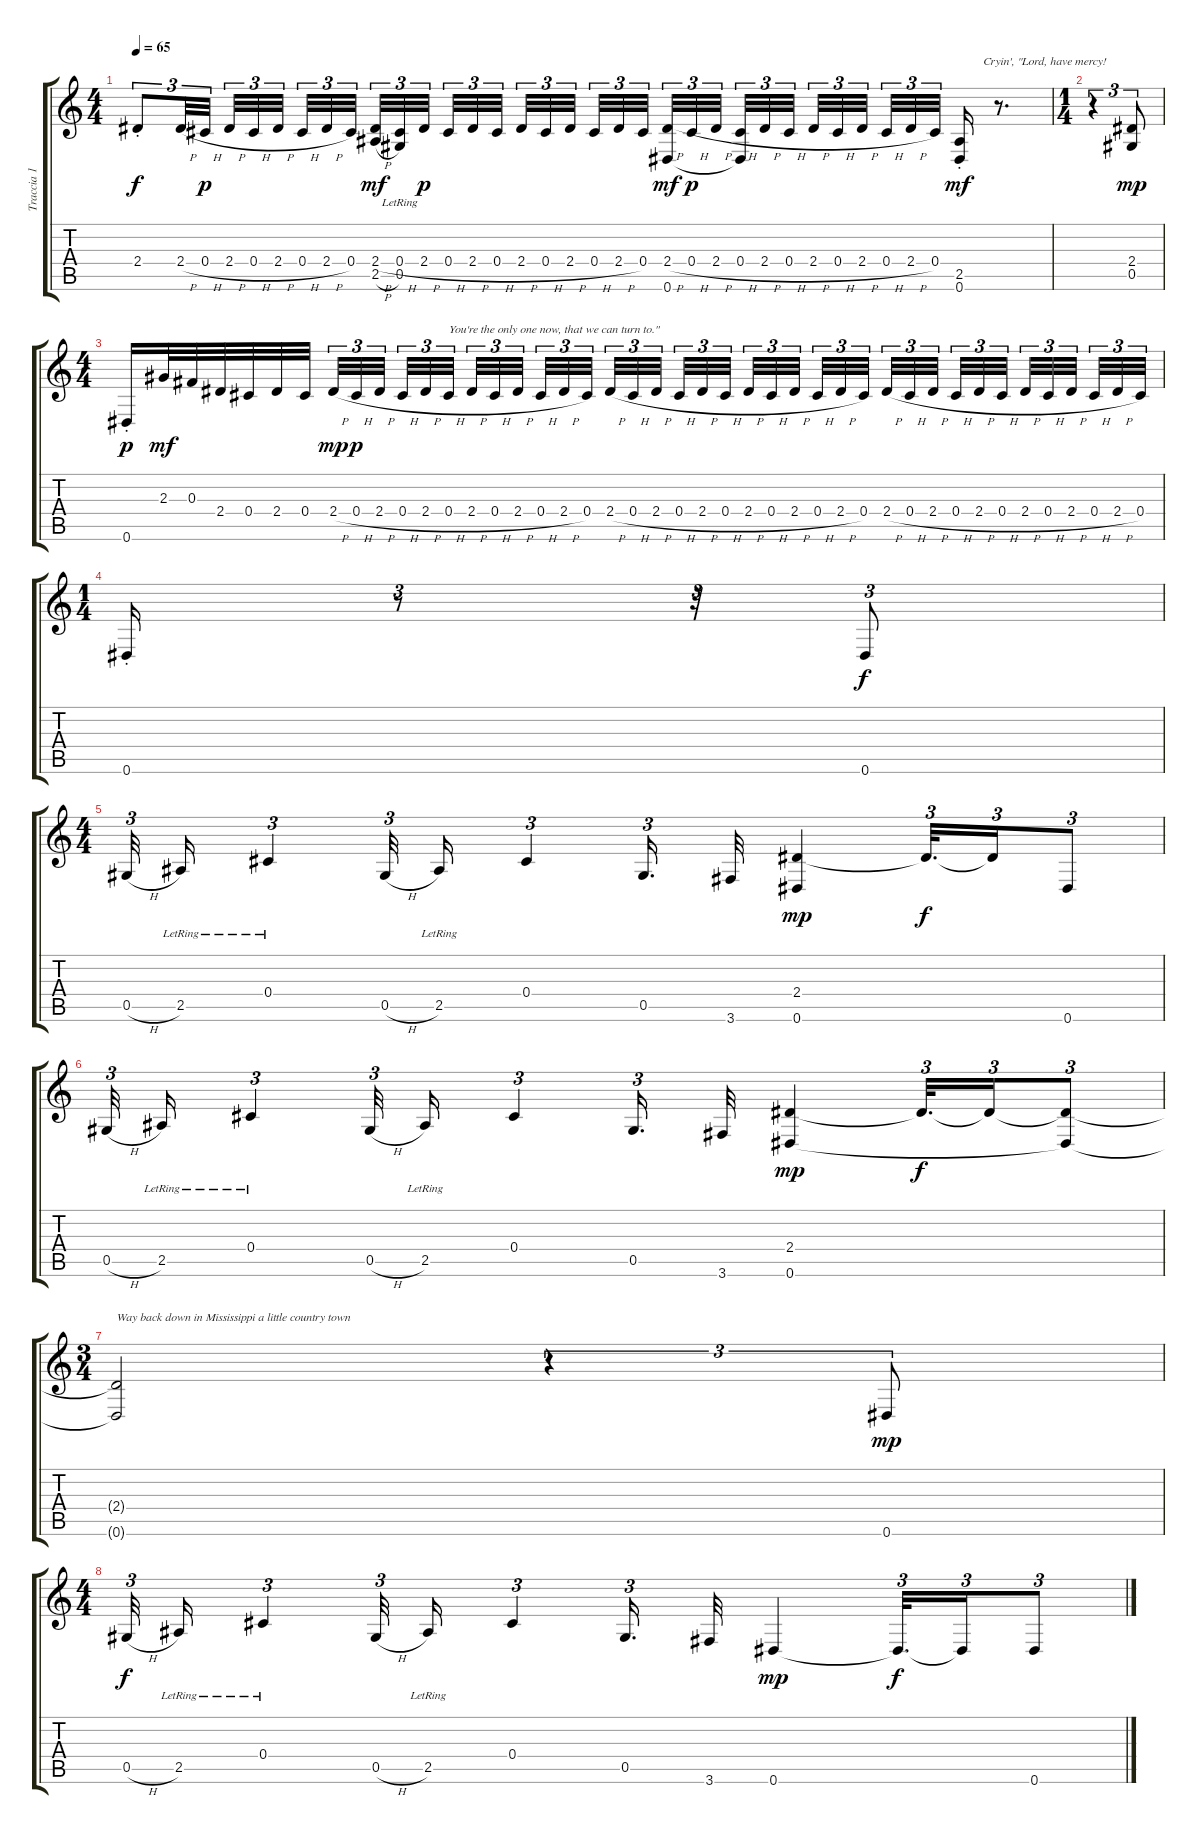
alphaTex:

\track ("Traccia 1" "Traccia 1") {instrument acousticguitarsteel}
\staff {score tabs}
\tuning (Eb4 Bb3 Gb3 Db3 Ab2 Eb2) {hide}
\ts (4 4)
\tempo 65
\clef g2
\ks c
2.4{st}.8{tu (3 2) dy f} 2.4{h}.32{tu (3 2)} 0.4{h}.32{tu (3 2) dy p beam splitsecondary} 2.4{h}.32{tu (3 2)} 0.4{h}.32{tu (3 2)} 2.4{h}.32{tu (3 2) beam splitsecondary} 0.4{h}.32{tu (3 2)} 2.4{h}.32{tu (3 2)} 0.4.32{tu (3 2)} (2.4{h} 2.5{h}).32{tu (3 2) dy mf} (0.4{h} 0.5{lr}).32{tu (3 2)} 2.4{h}.32{tu (3 2) dy p beam splitsecondary} 0.4{h}.32{tu (3 2)} 2.4{h}.32{tu (3 2)} 0.4{h}.32{tu (3 2) beam splitsecondary} 2.4{h}.32{tu (3 2)} 0.4{h}.32{tu (3 2)} 2.4{h}.32{tu (3 2) beam splitsecondary} 0.4{h}.32{tu (3 2)} 2.4{h}.32{tu (3 2)} 0.4.32{tu (3 2)} (2.4{h} 0.6).32{tu (3 2) dy mf} 0.4{h}.32{tu (3 2) dy p} 2.4{h}.32{tu (3 2) beam splitsecondary} (0.4{h} 0.6{t}).32{tu (3 2)} 2.4{h}.32{tu (3 2)} 0.4{h}.32{tu (3 2) beam splitsecondary} 2.4{h}.32{tu (3 2)} 0.4{h}.32{tu (3 2)} 2.4{h}.32{tu (3 2) beam splitsecondary} 0.4{h}.32{tu (3 2)} 2.4{h}.32{tu (3 2)} 0.4.32{tu (3 2)} (2.5{st} 0.6{st}).16{txt "        Cryin', \"Lord, have mercy!" dy mf} r.8{d} |
\ts (1 4)
r.4{tu (3 2)} (2.4 0.5).8{tu (3 2) dy mp} |
\ts (4 4)
0.6{st}.16{dy p} 2.3.32{dy mf} 0.3.32 2.4.32 0.4.32 2.4.32 0.4.32 2.4{h}.32{tu (3 2) dy mp} 0.4{h}.32{tu (3 2) dy p} 2.4{h}.32{tu (3 2) beam splitsecondary} 0.4{h}.32{tu (3 2)} 2.4{h}.32{tu (3 2)} 0.4{h}.32{tu (3 2) txt "You're the only one now, that we can turn to.\"" beam splitsecondary} 2.4{h}.32{tu (3 2)} 0.4{h}.32{tu (3 2)} 2.4{h}.32{tu (3 2) beam splitsecondary} 0.4{h}.32{tu (3 2)} 2.4{h}.32{tu (3 2)} 0.4.32{tu (3 2)} 2.4{h}.32{tu (3 2)} 0.4{h}.32{tu (3 2)} 2.4{h}.32{tu (3 2) beam splitsecondary} 0.4{h}.32{tu (3 2)} 2.4{h}.32{tu (3 2)} 0.4{h}.32{tu (3 2) beam splitsecondary} 2.4{h}.32{tu (3 2)} 0.4{h}.32{tu (3 2)} 2.4{h}.32{tu (3 2) beam splitsecondary} 0.4{h}.32{tu (3 2)} 2.4{h}.32{tu (3 2)} 0.4.32{tu (3 2)} 2.4{h}.32{tu (3 2)} 0.4{h}.32{tu (3 2)} 2.4{h}.32{tu (3 2) beam splitsecondary} 0.4{h}.32{tu (3 2)} 2.4{h}.32{tu (3 2)} 0.4{h}.32{tu (3 2) beam splitsecondary} 2.4{h}.32{tu (3 2)} 0.4{h}.32{tu (3 2)} 2.4{h}.32{tu (3 2) beam splitsecondary} 0.4{h}.32{tu (3 2)} 2.4{h}.32{tu (3 2)} 0.4.32{tu (3 2)} |
\ts (1 4)
0.6{st}.16 r.8{tu (3 2)} r.32{tu (3 2)} 0.6.8{tu (3 2) dy f} |
\ts (4 4)
0.5{h}.32{tu (3 2)} 2.5{lr}.16 0.4{lr}.4{tu (3 2)} 0.5{h}.32{tu (3 2)} 2.5{lr}.16 0.4.4{tu (3 2)} 0.5.16{d tu (3 2)} 3.6.32 (2.4 0.6).4{dy mp} 2.4{t}.32{d tu (3 2) dy f} 2.4{t}.16{tu (3 2)} 0.6.8{tu (3 2)} |
0.5{h}.32{tu (3 2)} 2.5{lr}.16 0.4{lr}.4{tu (3 2)} 0.5{h}.32{tu (3 2)} 2.5{lr}.16 0.4.4{tu (3 2)} 0.5.16{d tu (3 2)} 3.6.32 (2.4 0.6).4{dy mp} 2.4{t}.32{d tu (3 2) dy f} 2.4{t}.16{tu (3 2)} (2.4{t} 0.6{t}).8{tu (3 2)} |
\ts (3 4)
(2.4{t} 0.6{t}).2{txt "Way back down in Mississippi a little country town"} r.4{tu (3 2)} 0.6.8{tu (3 2) dy mp} |
\ts (4 4)
0.5{h}.32{tu (3 2) dy f} 2.5{lr}.16 0.4{lr}.4{tu (3 2)} 0.5{h}.32{tu (3 2)} 2.5{lr}.16 0.4.4{tu (3 2)} 0.5.16{d tu (3 2)} 3.6.32 0.6.4{dy mp} 0.6{t}.32{d tu (3 2) dy f} 0.6{t}.16{tu (3 2)} 0.6.8{tu (3 2)}
